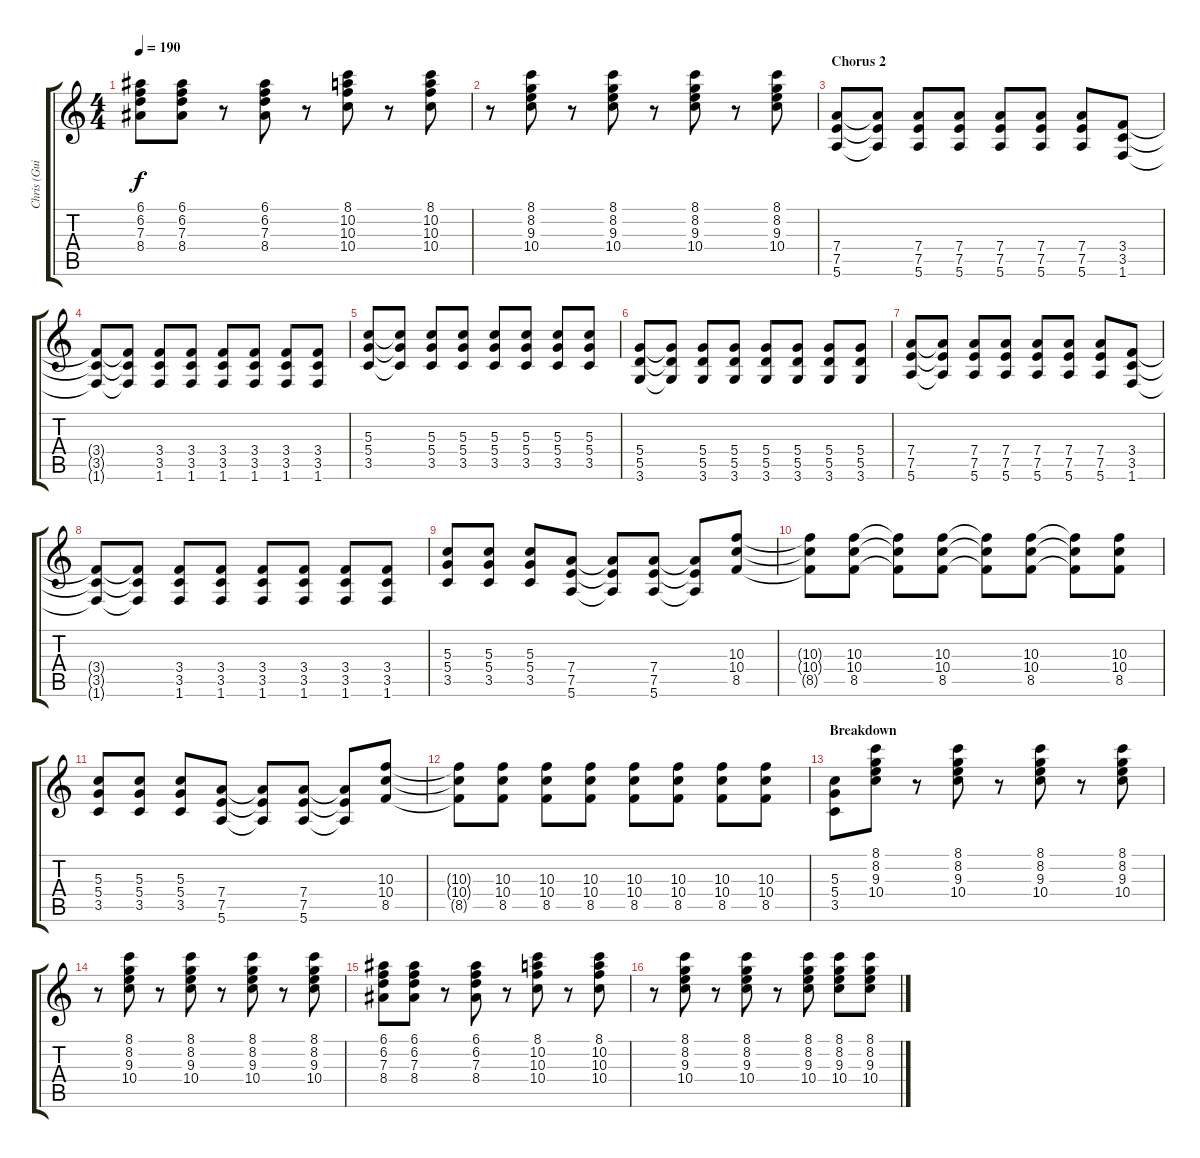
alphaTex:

\track ("Chris (Guitar)" "Chris (Gui") {instrument electricguitarclean}
\staff {score tabs}
\tuning (E4 B3 G3 D3 A2 E2) {hide}
\ts (4 4)
\tempo 190
\clef g2
\ks c
(6.1 6.2 7.3 8.4).8{dy f} (6.1 6.2 7.3 8.4).8 r.8 (6.1 6.2 7.3 8.4).8 r.8 (8.1 10.2 10.3 10.4).8 r.8 (8.1 10.2 10.3 10.4).8 |
r.8 (8.1 8.2 9.3 10.4).8 r.8 (8.1 8.2 9.3 10.4).8 r.8 (8.1 8.2 9.3 10.4).8 r.8 (8.1 8.2 9.3 10.4).8 |
\section ("" "Chorus 2")
(7.4 7.5 5.6).8{instrument distortionguitar} (7.4{t} 7.5{t} 5.6{t}).8 (7.4 7.5 5.6).8 (7.4 7.5 5.6).8 (7.4 7.5 5.6).8 (7.4 7.5 5.6).8 (7.4 7.5 5.6).8 (3.4 3.5 1.6).8 |
(3.4{t} 3.5{t} 1.6{t}).8{instrument distortionguitar} (3.4{t} 3.5{t} 1.6{t}).8 (3.4 3.5 1.6).8 (3.4 3.5 1.6).8 (3.4 3.5 1.6).8 (3.4 3.5 1.6).8 (3.4 3.5 1.6).8 (3.4 3.5 1.6).8 |
(5.3 5.4 3.5).8{instrument distortionguitar} (5.3{t} 5.4{t} 3.5{t}).8 (5.3 5.4 3.5).8 (5.3 5.4 3.5).8 (5.3 5.4 3.5).8 (5.3 5.4 3.5).8 (5.3 5.4 3.5).8 (5.3 5.4 3.5).8 |
(5.4 5.5 3.6).8{instrument distortionguitar} (5.4{t} 5.5{t} 3.6{t}).8 (5.4 5.5 3.6).8 (5.4 5.5 3.6).8 (5.4 5.5 3.6).8 (5.4 5.5 3.6).8 (5.4 5.5 3.6).8 (5.4 5.5 3.6).8 |
(7.4 7.5 5.6).8{instrument distortionguitar} (7.4{t} 7.5{t} 5.6{t}).8 (7.4 7.5 5.6).8 (7.4 7.5 5.6).8 (7.4 7.5 5.6).8 (7.4 7.5 5.6).8 (7.4 7.5 5.6).8 (3.4 3.5 1.6).8 |
(3.4{t} 3.5{t} 1.6{t}).8{instrument distortionguitar} (3.4{t} 3.5{t} 1.6{t}).8 (3.4 3.5 1.6).8 (3.4 3.5 1.6).8 (3.4 3.5 1.6).8 (3.4 3.5 1.6).8 (3.4 3.5 1.6).8 (3.4 3.5 1.6).8 |
(5.3 5.4 3.5).8{instrument distortionguitar} (5.3 5.4 3.5).8 (5.3 5.4 3.5).8 (7.4 7.5 5.6).8 (7.4{t} 7.5{t} 5.6{t}).8 (7.4 7.5 5.6).8 (7.4{t} 7.5{t} 5.6{t}).8 (10.3 10.4 8.5).8 |
(10.3{t} 10.4{t} 8.5{t}).8{instrument distortionguitar} (10.3 10.4 8.5).8 (10.3{t} 10.4{t} 8.5{t}).8 (10.3 10.4 8.5).8 (10.3{t} 10.4{t} 8.5{t}).8 (10.3 10.4 8.5).8 (10.3{t} 10.4{t} 8.5{t}).8 (10.3 10.4 8.5).8 |
(5.3 5.4 3.5).8{instrument distortionguitar} (5.3 5.4 3.5).8 (5.3 5.4 3.5).8 (7.4 7.5 5.6).8 (7.4{t} 7.5{t} 5.6{t}).8 (7.4 7.5 5.6).8 (7.4{t} 7.5{t} 5.6{t}).8 (10.3 10.4 8.5).8 |
(10.3{t} 10.4{t} 8.5{t}).8{instrument distortionguitar} (10.3 10.4 8.5).8 (10.3 10.4 8.5).8 (10.3 10.4 8.5).8 (10.3 10.4 8.5).8 (10.3 10.4 8.5).8 (10.3 10.4 8.5).8 (10.3 10.4 8.5).8 |
\section ("" "Breakdown")
(5.3 5.4 3.5).8 (8.1 8.2 9.3 10.4).8{instrument electricguitarclean} r.8 (8.1 8.2 9.3 10.4).8 r.8 (8.1 8.2 9.3 10.4).8 r.8 (8.1 8.2 9.3 10.4).8 |
r.8 (8.1 8.2 9.3 10.4).8 r.8 (8.1 8.2 9.3 10.4).8 r.8 (8.1 8.2 9.3 10.4).8 r.8 (8.1 8.2 9.3 10.4).8 |
(6.1 6.2 7.3 8.4).8 (6.1 6.2 7.3 8.4).8 r.8 (6.1 6.2 7.3 8.4).8 r.8 (8.1 10.2 10.3 10.4).8 r.8 (8.1 10.2 10.3 10.4).8 |
r.8 (8.1 8.2 9.3 10.4).8 r.8 (8.1 8.2 9.3 10.4).8 r.8 (8.1 8.2 9.3 10.4).8 (8.1 8.2 9.3 10.4).8 (8.1 8.2 9.3 10.4).8
